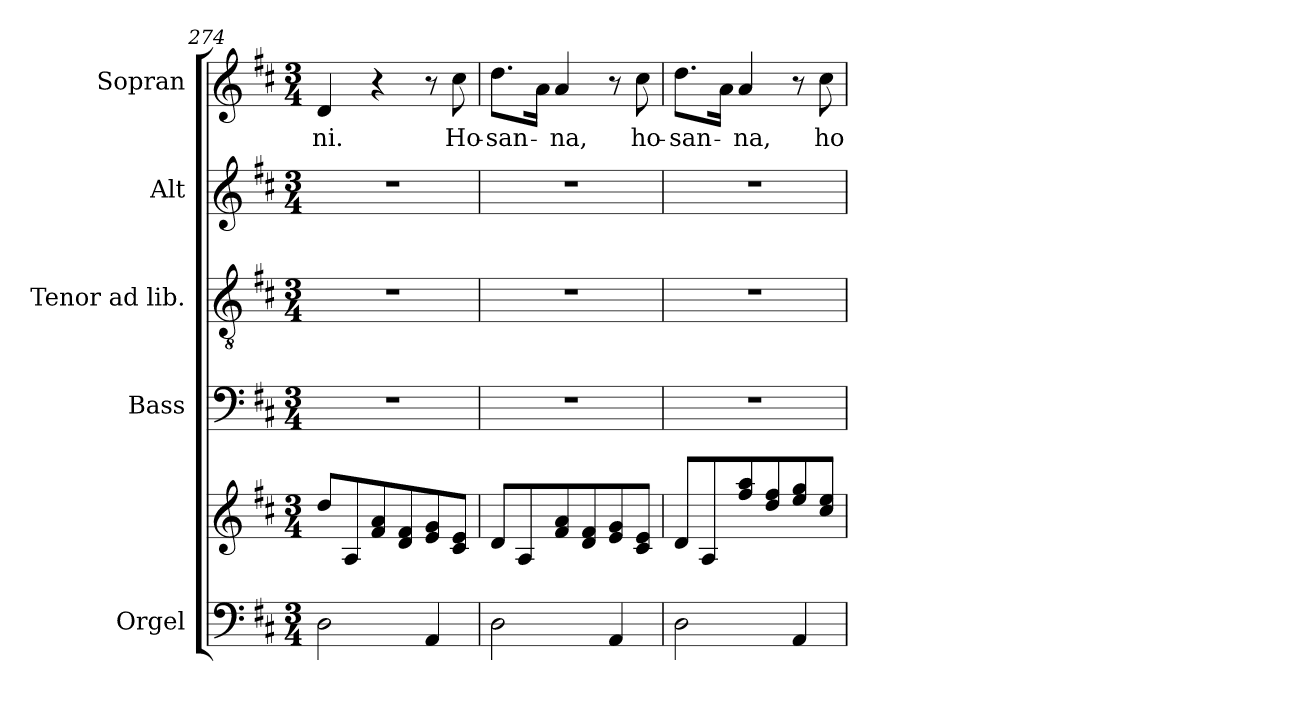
**kern	**kern	**kern	**kern	**kern	**kern	**text
*part5	*part5	*part4	*part3	*part2	*part1	*part1
*staff6	*staff5	*staff4	*staff3	*staff2	*staff1	*staff1
*I"Orgel	*	*I"Bass	*I"Tenor ad lib.	*I"Alt	*I"Sopran	*
*I'Org.	*	*I'B.	*I'T.	*I'A.	*I'S.	*
*clefF4	*clefG2	*clefF4	*clefGv2	*clefG2	*clefG2	*
*k[f#c#]	*k[f#c#]	*k[f#c#]	*k[f#c#]	*k[f#c#]	*k[f#c#]	*
*D:	*D:	*D:	*D:	*D:	*D:	*
*M3/4	*M3/4	*M3/4	*M3/4	*M3/4	*M3/4	*
=274	=274	=274	=274	=274	=274	=274
!	!	!	!	!	!	!LO:LY:b
2D\	8dd/L	2.r	2.r	2.r	4d/	-ni.
.	8A/	.	.	.	.	.
.	8f#/ 8a/	.	.	.	4r	.
.	8d/ 8f#/	.	.	.	.	.
4AA/	8e/ 8g/	.	.	.	8r	.
!	!	!	!	!	!	!LO:LY:b
.	8c#/ 8e/J	.	.	.	8cc#\	Ho-
=275	=275	=275	=275	=275	=275	=275
!	!	!	!	!	!	!LO:LY:b
2D\	8d/L	2.r	2.r	2.r	8.dd\L	-san-
.	8A/	.	.	.	.	.
.	.	.	.	.	16a\Jk	.
!	!	!	!	!	!	!LO:LY:b
.	8f#/ 8a/	.	.	.	4a/	-na,
.	8d/ 8f#/	.	.	.	.	.
4AA/	8e/ 8g/	.	.	.	8r	.
!	!	!	!	!	!	!LO:LY:b
.	8c#/ 8e/J	.	.	.	8cc#\	ho-
=276	=276	=276	=276	=276	=276	=276
!	!	!	!	!	!	!LO:LY:b
2D\	8d/L	2.r	2.r	2.r	8.dd\L	-san-
.	8A/	.	.	.	.	.
.	.	.	.	.	16a\Jk	.
!	!	!	!	!	!	!LO:LY:b
.	8ff#/ 8aa/	.	.	.	4a/	-na,
.	8dd/ 8ff#/	.	.	.	.	.
4AA/	8ee/ 8gg/	.	.	.	8r	.
!	!	!	!	!	!	!LO:LY:b
.	8cc#/ 8ee/J	.	.	.	8cc#\	ho-
=	=	=	=	=	=	=
*-	*-	*-	*-	*-	*-	*-
